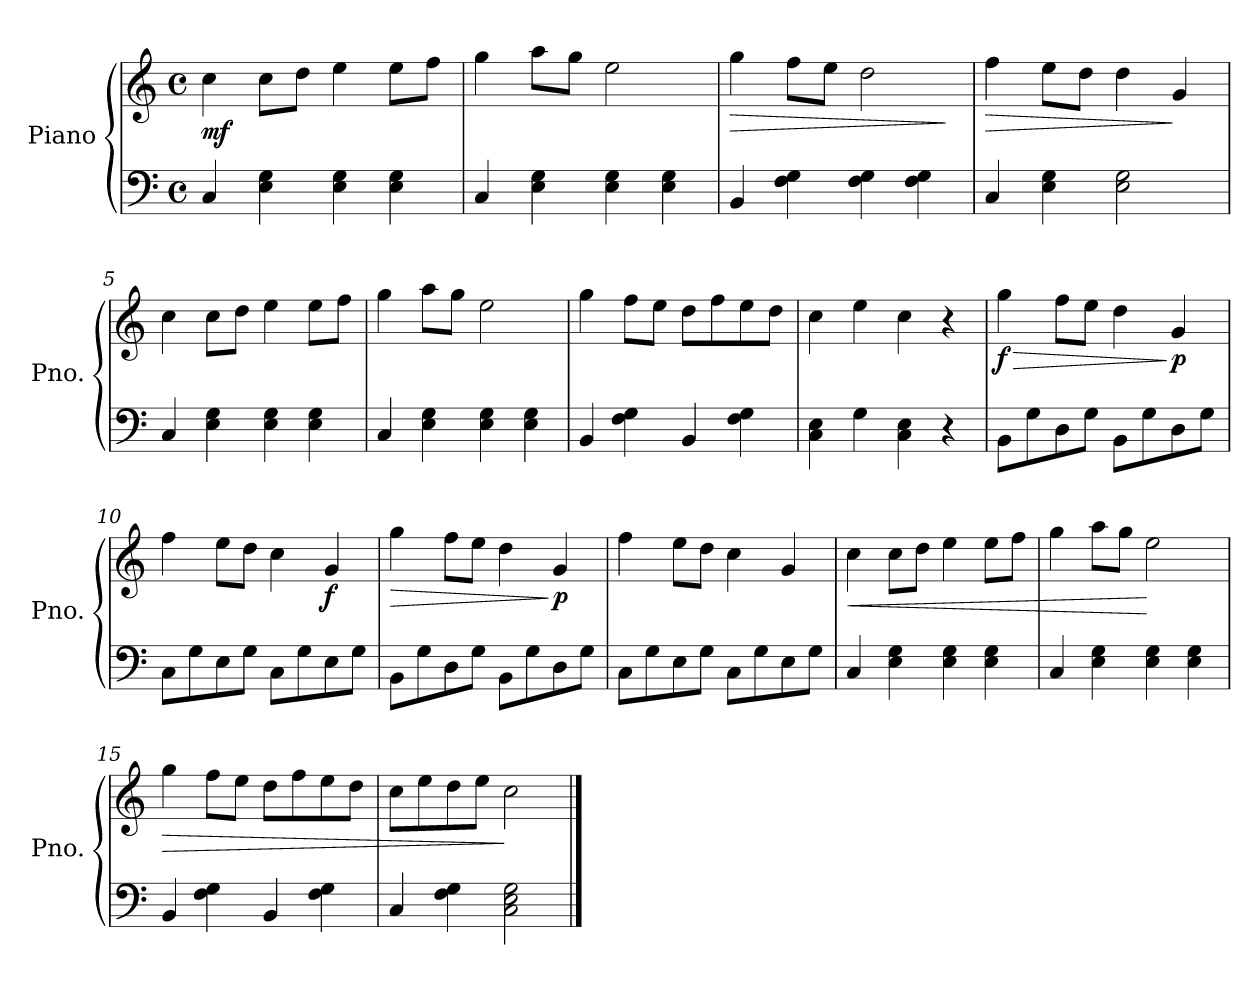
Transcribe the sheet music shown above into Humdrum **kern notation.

**kern	**kern	**dynam
*part1	*part1	*part1
*staff2	*staff1	*staff1/2
*I"Piano	*	*
*I'Pno.	*	*
*clefF4	*clefG2	*
*k[]	*k[]	*
*M4/4	*M4/4	*
*met(c)	*met(c)	*
=1	=1	=1
!	!	!LO:DY:b
4C/	4cc\	mf
4E\ 4G\	8cc\L	.
.	8dd\J	.
4E\ 4G\	4ee\	.
4E\ 4G\	8ee\L	.
.	8ff\J	.
=2	=2	=2
4C/	4gg\	.
4E\ 4G\	8aa\L	.
.	8gg\J	.
4E\ 4G\	2ee\	.
4E\ 4G\	.	.
=3	=3	=3
!	!	!LO:HP:b
4BB/	4gg\	>
4F\ 4G\	8ff\L	.
.	8ee\J	.
4F\ 4G\	2dd\	.
4F\ 4G\	.	.
.	.	]
=4	=4	=4
!	!	!LO:HP:b
4C/	4ff\	>
4E\ 4G\	8ee\L	.
.	8dd\J	.
2E\ 2G\	4dd\	.
.	4g/	]
=5	=5	=5
4C/	4cc\	.
4E\ 4G\	8cc\L	.
.	8dd\J	.
4E\ 4G\	4ee\	.
4E\ 4G\	8ee\L	.
.	8ff\J	.
=6	=6	=6
4C/	4gg\	.
4E\ 4G\	8aa\L	.
.	8gg\J	.
4E\ 4G\	2ee\	.
4E\ 4G\	.	.
!!LO:LB:g=z
=7	=7	=7
4BB/	4gg\	.
4F\ 4G\	8ff\L	.
.	8ee\J	.
4BB/	8dd\L	.
.	8ff\	.
4F\ 4G\	8ee\	.
.	8dd\J	.
=8	=8	=8
4C\ 4E\	4cc\	.
4G\	4ee\	.
4C\ 4E\	4cc\	.
4r	4r	.
=9	=9	=9
!	!	!LO:HP:b
!	!	!LO:DY:n=1:b
8BB\L	4gg\	> f
8G\	.	.
8D\	8ff\L	.
8G\J	8ee\J	.
8BB\L	4dd\	.
8G\	.	.
!	!	!LO:DY:n=2:b
8D\	4g/	] p
8G\J	.	.
=10	=10	=10
8C\L	4ff\	.
8G\	.	.
8E\	8ee\L	.
8G\J	8dd\J	.
8C\L	4cc\	.
8G\	.	.
!	!	!LO:DY:b
8E\	4g/	f
8G\J	.	.
=11	=11	=11
!	!	!LO:HP:b
8BB\L	4gg\	>
8G\	.	.
8D\	8ff\L	.
8G\J	8ee\J	.
8BB\L	4dd\	.
8G\	.	.
!	!	!LO:DY:n=1:b
8D\	4g/	] p
8G\J	.	.
!!LO:LB:g=z
=12	=12	=12
8C\L	4ff\	.
8G\	.	.
8E\	8ee\L	.
8G\J	8dd\J	.
8C\L	4cc\	.
8G\	.	.
8E\	4g/	.
8G\J	.	.
=13	=13	=13
!	!	!LO:HP:b
4C/	4cc\	<
4E\ 4G\	8cc\L	.
.	8dd\J	.
4E\ 4G\	4ee\	.
4E\ 4G\	8ee\L	.
.	8ff\J	.
=14	=14	=14
4C/	4gg\	.
4E\ 4G\	8aa\L	.
.	8gg\J	.
4E\ 4G\	2ee\	[
4E\ 4G\	.	.
=15	=15	=15
!	!	!LO:HP:b
4BB/	4gg\	>
4F\ 4G\	8ff\L	.
.	8ee\J	.
4BB/	8dd\L	.
.	8ff\	.
4F\ 4G\	8ee\	.
.	8dd\J	.
=16	=16	=16
4C/	8cc\L	.
.	8ee\	.
4F\ 4G\	8dd\	.
.	8ee\J	.
2C\ 2E\ 2G\	2cc\	]
==	==	==
*-	*-	*-
